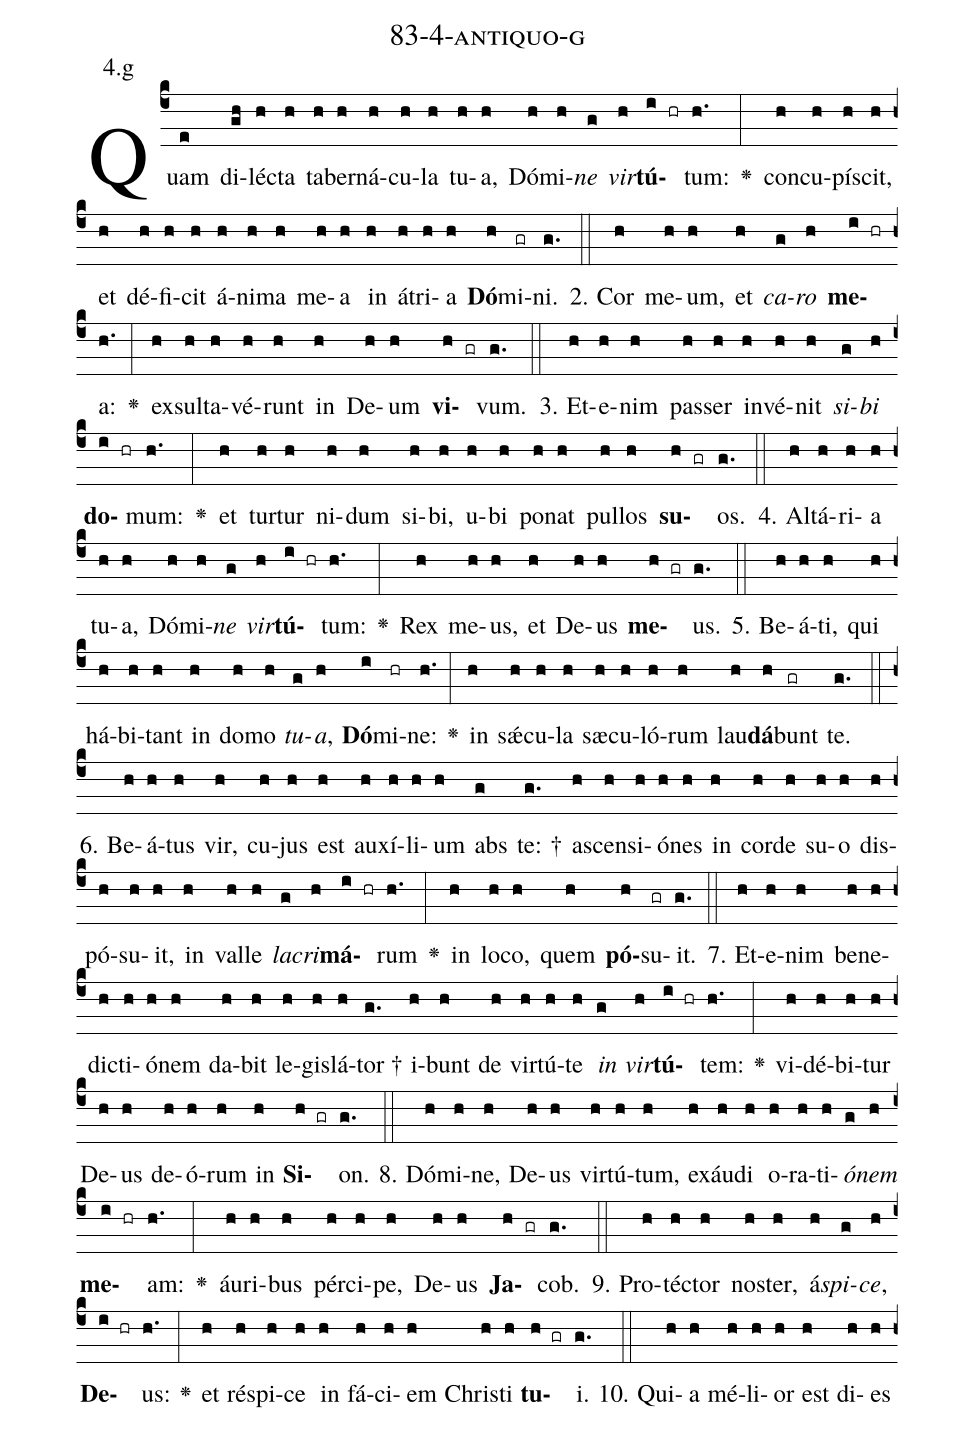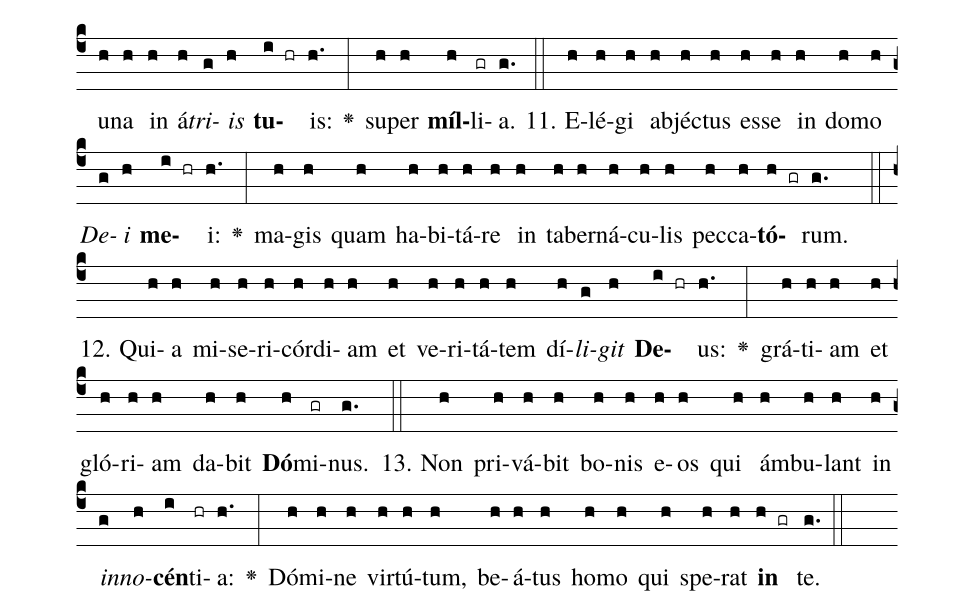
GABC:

name: 83-4-antiquo-g;
annotation: 4.g;
%%
(c4)Quam(e) di(gh)léc(h)ta(h) ta(h)ber(h)ná(h)cu(h)la(h) tu(h)a,(h) Dó(h)mi(h)<i>ne</i>(g) <i>vir</i>(h)<b>tú</b>(i hr)tum:(h.) <v>\greheightstar</v>(:) con(h)cu(h)pí(h)scit,(h) et(h) dé(h)fi(h)cit(h) á(h)ni(h)ma(h) me(h)a(h) in(h) á(h)tri(h)a(h) <b>Dó</b>(h)mi(gr)ni.(g.) (::)
2. Cor(h) me(h)um,(h) et(h) <i>ca</i>(g)<i>ro</i>(h) <b>me</b>(i hr)a:(h.) <v>\greheightstar</v>(:) ex(h)sul(h)ta(h)vé(h)runt(h) in(h) De(h)um(h) <b>vi</b>(h gr)vum.(g.) (::)
3. Et(h)e(h)nim(h) pas(h)ser(h) in(h)vé(h)nit(h) <i>si</i>(g)<i>bi</i>(h) <b>do</b>(i hr)mum:(h.) <v>\greheightstar</v>(:) et(h) tur(h)tur(h) ni(h)dum(h) si(h)bi,(h) u(h)bi(h) po(h)nat(h) pul(h)los(h) <b>su</b>(h gr)os.(g.) (::)
4. Al(h)tá(h)ri(h)a(h) tu(h)a,(h) Dó(h)mi(h)<i>ne</i>(g) <i>vir</i>(h)<b>tú</b>(i hr)tum:(h.) <v>\greheightstar</v>(:) Rex(h) me(h)us,(h) et(h) De(h)us(h) <b>me</b>(h gr)us.(g.) (::)
5. Be(h)á(h)ti,(h) qui(h) há(h)bi(h)tant(h) in(h) do(h)mo(h) <i>tu</i>(g)<i>a</i>,(h) <b>Dó</b>(i)mi(hr)ne:(h.) <v>\greheightstar</v>(:) in(h) sǽ(h)cu(h)la(h) sæ(h)cu(h)ló(h)rum(h) lau(h)<b>dá</b>(h)bunt(gr) te.(g.) (::)
6. Be(h)á(h)tus(h) vir,(h) cu(h)jus(h) est(h) au(h)xí(h)li(h)um(h) abs(g) te: †(g.) a(h)scen(h)si(h)ó(h)nes(h) in(h) cor(h)de(h) su(h)o(h) dis(h)pó(h)su(h)it,(h) in(h) val(h)le(h) <i>la</i>(g)<i>cri</i>(h)<b>má</b>(i hr)rum(h.) <v>\greheightstar</v>(:) in(h) lo(h)co,(h) quem(h) <b>pó</b>(h)su(gr)it.(g.) (::)
7. Et(h)e(h)nim(h) be(h)ne(h)dic(h)ti(h)ó(h)nem(h) da(h)bit(h) le(h)gis(h)lá(h)tor †(g.) i(h)bunt(h) de(h) vir(h)tú(h)te(h) <i>in</i>(g) <i>vir</i>(h)<b>tú</b>(i hr)tem:(h.) <v>\greheightstar</v>(:) vi(h)dé(h)bi(h)tur(h) De(h)us(h) de(h)ó(h)rum(h) in(h) <b>Si</b>(h gr)on.(g.) (::)
8. Dó(h)mi(h)ne,(h) De(h)us(h) vir(h)tú(h)tum,(h) ex(h)áu(h)di(h) o(h)ra(h)ti(h)<i>ó</i>(g)<i>nem</i>(h) <b>me</b>(i hr)am:(h.) <v>\greheightstar</v>(:) áu(h)ri(h)bus(h) pér(h)ci(h)pe,(h) De(h)us(h) <b>Ja</b>(h gr)cob.(g.) (::)
9. Pro(h)téc(h)tor(h) nos(h)ter,(h) á(h)<i>spi</i>(g)<i>ce</i>,(h) <b>De</b>(i hr)us:(h.) <v>\greheightstar</v>(:) et(h) ré(h)spi(h)ce(h) in(h) fá(h)ci(h)em(h) Chris(h)ti(h) <b>tu</b>(h gr)i.(g.) (::)
10. Qui(h)a(h) mé(h)li(h)or(h) est(h) di(h)es(h) u(h)na(h) in(h) á(h)<i>tri</i>(g)<i>is</i>(h) <b>tu</b>(i hr)is:(h.) <v>\greheightstar</v>(:) su(h)per(h) <b>míl</b>(h)li(gr)a.(g.) (::)
11. E(h)lé(h)gi(h) ab(h)jéc(h)tus(h) es(h)se(h) in(h) do(h)mo(h) <i>De</i>(g)<i>i</i>(h) <b>me</b>(i hr)i:(h.) <v>\greheightstar</v>(:) ma(h)gis(h) quam(h) ha(h)bi(h)tá(h)re(h) in(h) ta(h)ber(h)ná(h)cu(h)lis(h) pec(h)ca(h)<b>tó</b>(h gr)rum.(g.) (::)
12. Qui(h)a(h) mi(h)se(h)ri(h)cór(h)di(h)am(h) et(h) ve(h)ri(h)tá(h)tem(h) dí(h)<i>li</i>(g)<i>git</i>(h) <b>De</b>(i hr)us:(h.) <v>\greheightstar</v>(:) grá(h)ti(h)am(h) et(h) gló(h)ri(h)am(h) da(h)bit(h) <b>Dó</b>(h)mi(gr)nus.(g.) (::)
13. Non(h) pri(h)vá(h)bit(h) bo(h)nis(h) e(h)os(h) qui(h) ám(h)bu(h)lant(h) in(h) <i>in</i>(g)<i>no</i>(h)<b>cén</b>(i)ti(hr)a:(h.) <v>\greheightstar</v>(:) Dó(h)mi(h)ne(h) vir(h)tú(h)tum,(h) be(h)á(h)tus(h) ho(h)mo(h) qui(h) spe(h)rat(h) <b>in</b>(h gr) te.(g.) (::)
